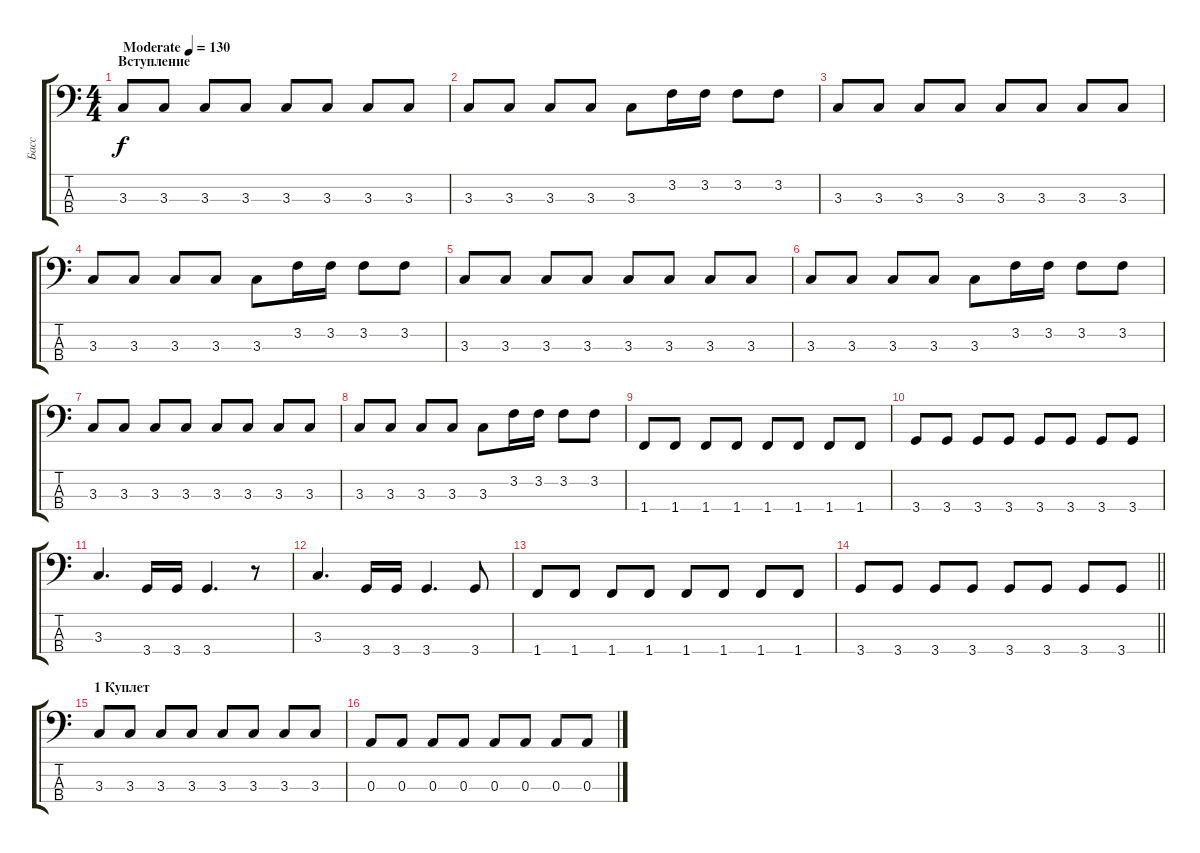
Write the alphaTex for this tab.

\track (" Басс" " Басс") {instrument slapbass2}
\staff {score tabs}
\tuning (G2 D2 A1 E1) {hide}
\ts (4 4)
\section ("" "Вступление")
\tempo (130 "Moderate")
\clef f4
\ks c
3.3.8{dy f instrument slapbass2} 3.3.8 3.3.8 3.3.8 3.3.8 3.3.8 3.3.8 3.3.8 |
3.3.8 3.3.8 3.3.8 3.3.8 3.3.8 3.2.16 3.2.16 3.2.8 3.2.8 |
3.3.8 3.3.8 3.3.8 3.3.8 3.3.8 3.3.8 3.3.8 3.3.8 |
3.3.8 3.3.8 3.3.8 3.3.8 3.3.8 3.2.16 3.2.16 3.2.8 3.2.8 |
3.3.8 3.3.8 3.3.8 3.3.8 3.3.8 3.3.8 3.3.8 3.3.8 |
3.3.8 3.3.8 3.3.8 3.3.8 3.3.8 3.2.16 3.2.16 3.2.8 3.2.8 |
3.3.8 3.3.8 3.3.8 3.3.8 3.3.8 3.3.8 3.3.8 3.3.8 |
3.3.8 3.3.8 3.3.8 3.3.8 3.3.8 3.2.16 3.2.16 3.2.8 3.2.8 |
1.4.8 1.4.8 1.4.8 1.4.8 1.4.8 1.4.8 1.4.8 1.4.8 |
3.4.8 3.4.8 3.4.8 3.4.8 3.4.8 3.4.8 3.4.8 3.4.8 |
3.3.4{d} 3.4.16 3.4.16 3.4.4{d} r.8 |
3.3.4{d} 3.4.16 3.4.16 3.4.4{d} 3.4.8 |
1.4.8 1.4.8 1.4.8 1.4.8 1.4.8 1.4.8 1.4.8 1.4.8 |
\barLineRight lightlight
3.4.8 3.4.8 3.4.8 3.4.8 3.4.8 3.4.8 3.4.8 3.4.8 |
\section ("" "1 Куплет")
3.3.8 3.3.8 3.3.8 3.3.8 3.3.8 3.3.8 3.3.8 3.3.8 |
0.3.8 0.3.8 0.3.8 0.3.8 0.3.8 0.3.8 0.3.8 0.3.8
